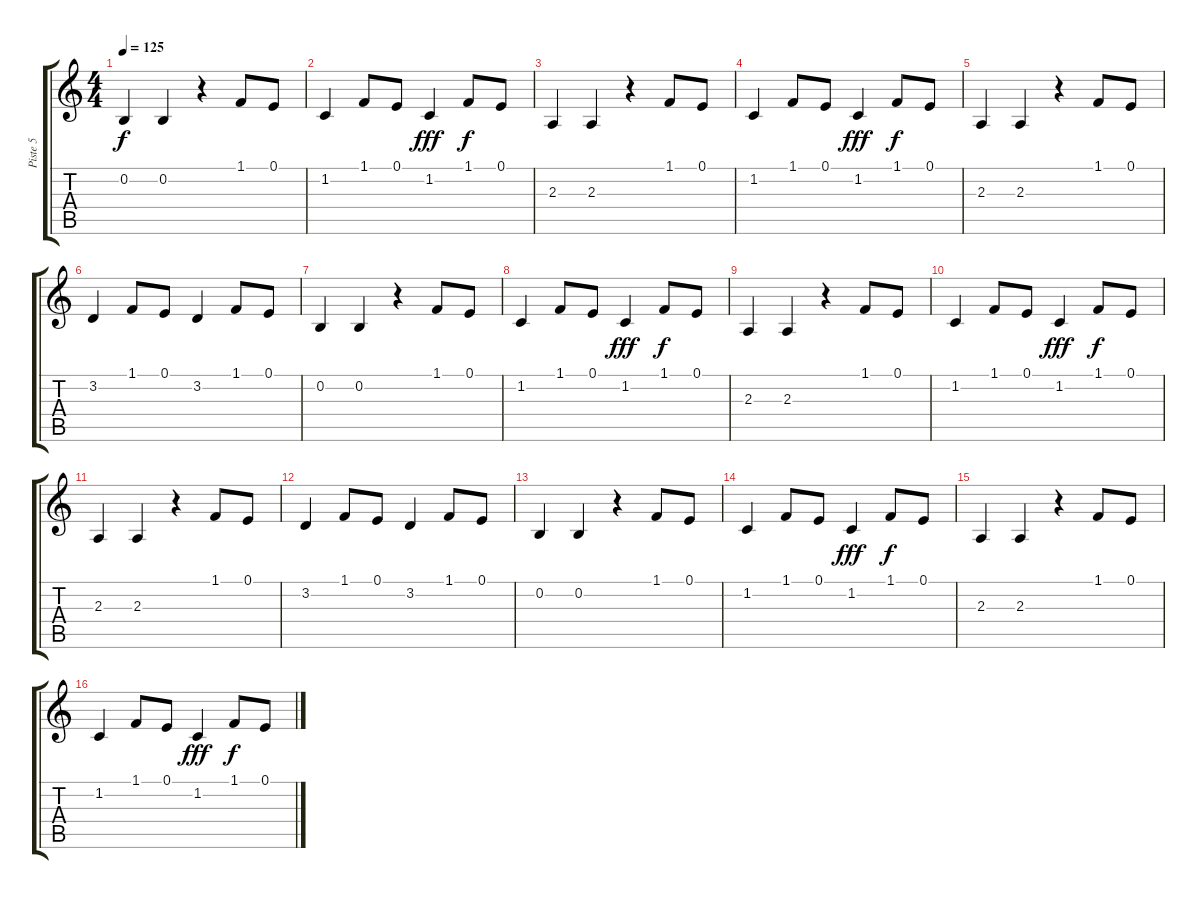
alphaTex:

\track ("Piste 5" "Piste 5") {instrument synthbrass1}
\staff {score tabs}
\tuning (E4 B3 G3 D3 A2 E2) {hide}
\ts (4 4)
\tempo 125
\clef g2
\ks c
0.2.4{dy f} 0.2.4 r.4 1.1.8 0.1.8 |
1.2.4 1.1.8 0.1.8 1.2.4{dy fff} 1.1.8{dy f} 0.1.8 |
2.3.4 2.3.4 r.4 1.1.8 0.1.8 |
1.2.4 1.1.8 0.1.8 1.2.4{dy fff} 1.1.8{dy f} 0.1.8 |
2.3.4 2.3.4 r.4 1.1.8 0.1.8 |
3.2.4 1.1.8 0.1.8 3.2.4 1.1.8 0.1.8 |
0.2.4 0.2.4 r.4 1.1.8 0.1.8 |
1.2.4 1.1.8 0.1.8 1.2.4{dy fff} 1.1.8{dy f} 0.1.8 |
2.3.4 2.3.4 r.4 1.1.8 0.1.8 |
1.2.4 1.1.8 0.1.8 1.2.4{dy fff} 1.1.8{dy f} 0.1.8 |
2.3.4 2.3.4 r.4 1.1.8 0.1.8 |
3.2.4 1.1.8 0.1.8 3.2.4 1.1.8 0.1.8 |
0.2.4 0.2.4 r.4 1.1.8 0.1.8 |
1.2.4 1.1.8 0.1.8 1.2.4{dy fff} 1.1.8{dy f} 0.1.8 |
2.3.4 2.3.4 r.4 1.1.8 0.1.8 |
1.2.4 1.1.8 0.1.8 1.2.4{dy fff} 1.1.8{dy f} 0.1.8
